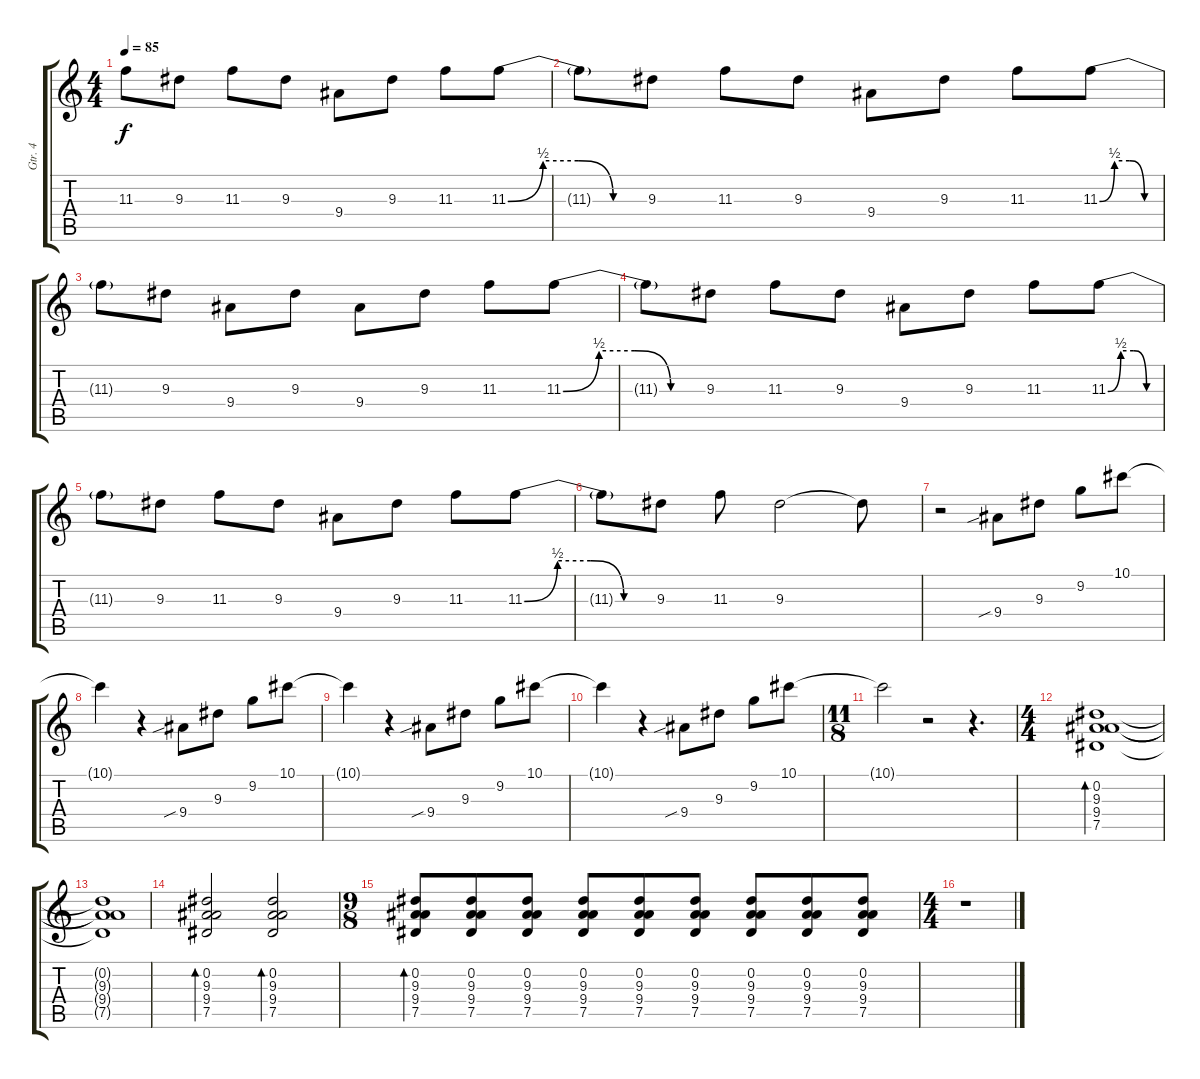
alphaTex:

\track ("Gtr. 4" "Gtr. 4") {instrument distortionguitar}
\staff {score tabs}
\tuning (Eb4 Bb3 Gb3 Db3 Ab2 Eb2) {hide}
\ts (4 4)
\tempo 85
\clef g2
\ks c
11.3{t}.8{dy f} 9.3.8 11.3.8 9.3.8 9.4.8 9.3.8 11.3.8 11.3{be (custom 0 0 15 2 30 2 45 0 60 0)}.8 |
11.3{t}.8 9.3.8 11.3.8 9.3.8 9.4.8 9.3.8 11.3.8 11.3{be (custom 0 0 15 2 30 2 45 0 60 0)}.8 |
11.3{t}.8 9.3.8{volume 13} 9.4.8 9.3.8 9.4.8 9.3.8 11.3.8 11.3{be (custom 0 0 15 2 30 2 45 0 60 0)}.8 |
11.3{t}.8 9.3.8 11.3.8 9.3.8 9.4.8 9.3.8 11.3.8 11.3{be (custom 0 0 15 2 30 2 45 0 60 0)}.8 |
11.3{t}.8 9.3.8 11.3.8 9.3.8 9.4.8 9.3.8 11.3.8 11.3{be (custom 0 0 15 2 30 2 45 0 60 0)}.8 |
11.3{t}.8 9.3.8 11.3.8 9.3.2 9.3{t}.8 |
r.2{volume 13 instrument distortionguitar} 9.4{sib}.8 9.3.8 9.2.8 10.1.8 |
10.1{t}.4 r.4 9.4{sib}.8 9.3.8 9.2.8 10.1.8 |
10.1{t}.4 r.4 9.4{sib}.8 9.3.8 9.2.8 10.1.8 |
10.1{t}.4 r.4 9.4{sib}.8 9.3.8 9.2.8 10.1.8 |
\ts (11 8)
10.1{t}.2 r.2 r.4{d} |
\ts (4 4)
(0.2 9.3 9.4 7.5).1{bd 240 balance 11} |
(0.2{t} 9.3{t} 9.4{t} 7.5{t}).1 |
(0.2 9.3 9.4 7.5).2{bd 240} (0.2 9.3 9.4 7.5).2{bd 240} |
\ts (9 8)
(0.2 9.3 9.4 7.5).8{bd 120} (0.2 9.3 9.4 7.5).8 (0.2 9.3 9.4 7.5).8 (0.2 9.3 9.4 7.5).8 (0.2 9.3 9.4 7.5).8 (0.2 9.3 9.4 7.5).8 (0.2 9.3 9.4 7.5).8 (0.2 9.3 9.4 7.5).8 (0.2 9.3 9.4 7.5).8 |
\ts (4 4)
r.1
